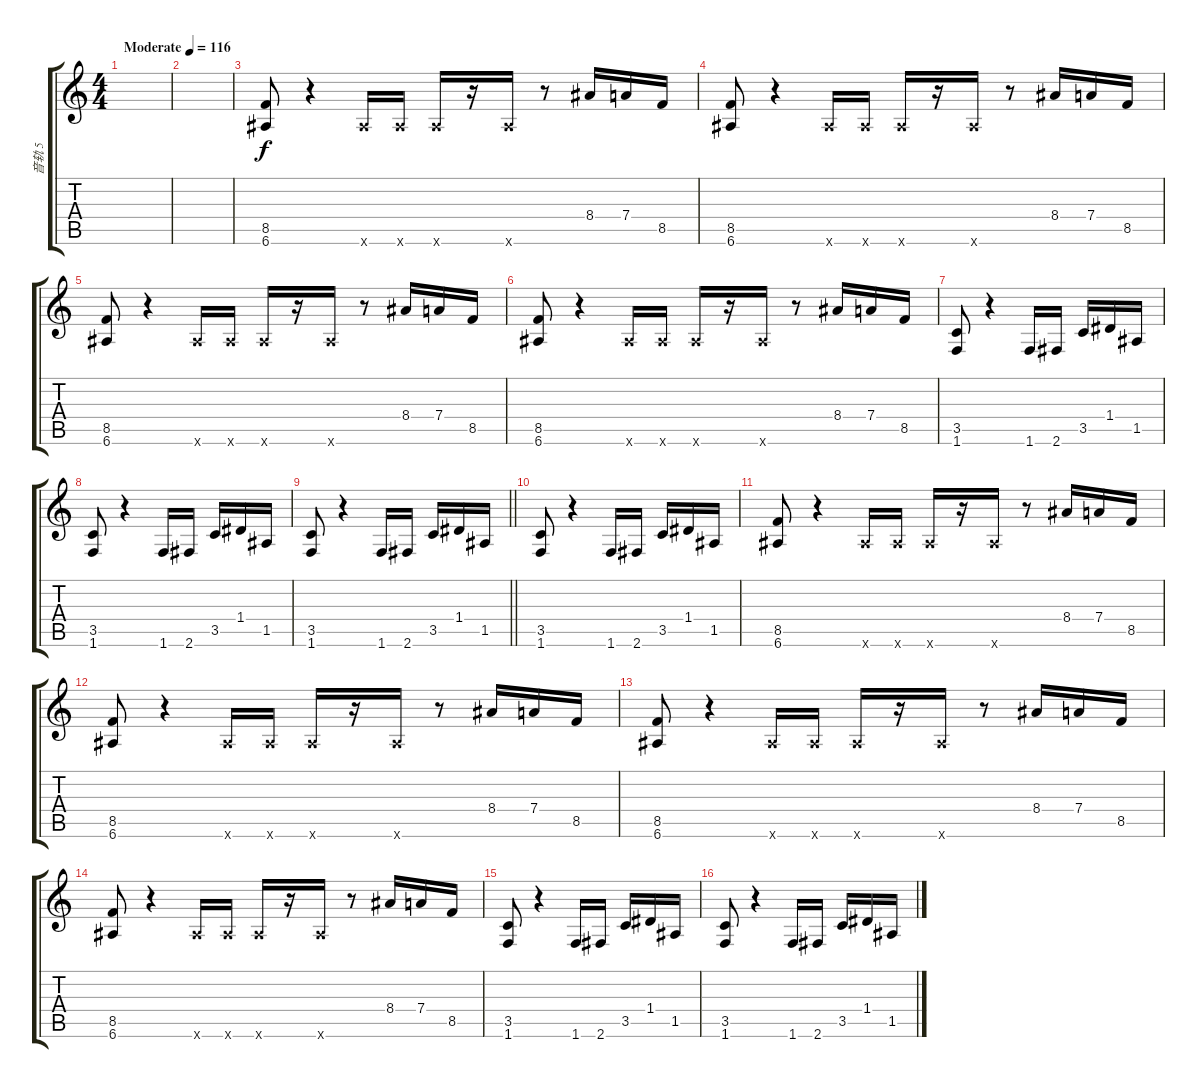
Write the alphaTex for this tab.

\track ("音轨 5" "音轨 5") {instrument acousticguitarsteel}
\staff {score tabs}
\tuning (E4 B3 G3 D3 A2 E2) {hide}
\ts (4 4)
\section ("" "")
\tempo (116 "Moderate")
\clef g2
\ks c
|
|
(8.5 6.6).8 r.4 6.6{x}.16 6.6{x}.16 6.6{x}.16 r.16 6.6{x}.16 r.8 8.4.16 7.4.16 8.5.16 |
(8.5 6.6).8 r.4 6.6{x}.16 6.6{x}.16 6.6{x}.16 r.16 6.6{x}.16 r.8 8.4.16 7.4.16 8.5.16 |
(8.5 6.6).8 r.4 6.6{x}.16 6.6{x}.16 6.6{x}.16 r.16 6.6{x}.16 r.8 8.4.16 7.4.16 8.5.16 |
(8.5 6.6).8 r.4 6.6{x}.16 6.6{x}.16 6.6{x}.16 r.16 6.6{x}.16 r.8 8.4.16 7.4.16 8.5.16 |
(3.5 1.6).8 r.4 1.6.16 2.6.16 3.5.16 1.4.16 1.5.16 |
(3.5 1.6).8 r.4 1.6.16 2.6.16 3.5.16 1.4.16 1.5.16 |
\barLineRight lightlight
(3.5 1.6).8 r.4 1.6.16 2.6.16 3.5.16 1.4.16 1.5.16 |
\section ("" "")
(3.5 1.6).8 r.4 1.6.16 2.6.16 3.5.16 1.4.16 1.5.16 |
(8.5 6.6).8 r.4 6.6{x}.16 6.6{x}.16 6.6{x}.16 r.16 6.6{x}.16 r.8 8.4.16 7.4.16 8.5.16 |
(8.5 6.6).8 r.4 6.6{x}.16 6.6{x}.16 6.6{x}.16 r.16 6.6{x}.16 r.8 8.4.16 7.4.16 8.5.16 |
(8.5 6.6).8 r.4 6.6{x}.16 6.6{x}.16 6.6{x}.16 r.16 6.6{x}.16 r.8 8.4.16 7.4.16 8.5.16 |
(8.5 6.6).8 r.4 6.6{x}.16 6.6{x}.16 6.6{x}.16 r.16 6.6{x}.16 r.8 8.4.16 7.4.16 8.5.16 |
(3.5 1.6).8 r.4 1.6.16 2.6.16 3.5.16 1.4.16 1.5.16 |
(3.5 1.6).8 r.4 1.6.16 2.6.16 3.5.16 1.4.16 1.5.16
